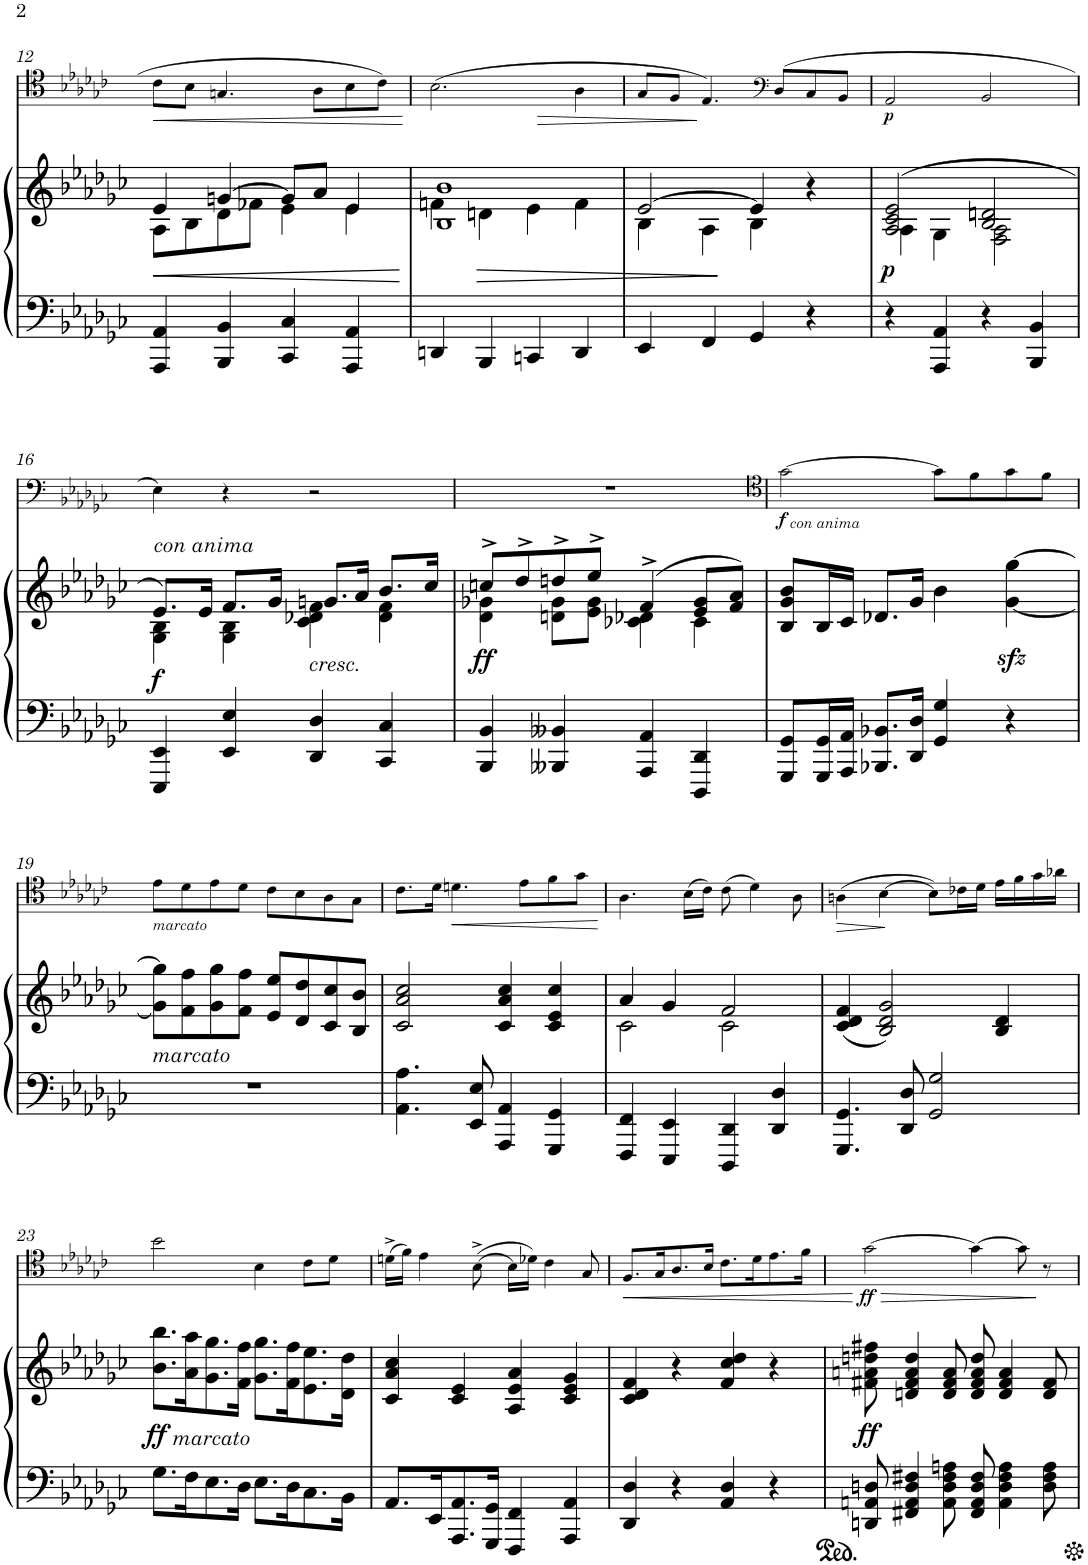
**kern	**kern	**dynam	**kern	**dynam
*part2	*part2	*part2	*part1	*part1
*staff3	*staff2	*staff2/3	*staff1	*staff1
*I"Piano	*	*	*I"Trombone	*
*I'Pno	*	*	*I'Trb	*
!!LO:PB:g=z
*clefF4	*clefG2	*	*clefC4	*
*k[b-e-a-d-g-c-]	*k[b-e-a-d-g-c-]	*	*k[b-e-a-d-g-c-]	*
*M4/4	*M4/4	*	*M4/4	*
*met(c)	*met(c)	*	*met(c)	*
=12	=12	=12	=12	=12
!	!	!LO:HP:b	!	!LO:HP:b
*	*^	*	*	*
4AAA-/ 4AA-/	4e-/	8A-\L	<	8c-\L	<
.	.	8B-\	.	8B-\J	.
4BBB-/ 4BB-/	[4gn/	8d-\	.	4.Gn/	.
.	.	8f-X\J	.	.	.
4CC-/ 4C-/	8g/L]	4e-\	.	.	.
.	8a-/J	.	.	8A-\L	.
4AAA-/ 4AA-/	4e-/	4e-\	.	8B-\	.
.	.	.	.	8c-\J	.
*	*v	*v	*	*	*
.	.	[	.	[
=13	=13	=13	=13	=13
*	*^	*	*	*
4DDn/	1B- 1b-	4fn\	.	(2.B-\	.
!	!	!	!LO:HP:b	!	!
4BBB-/	.	4dn\	>	.	.
4CCn/	.	4e-\	.	.	.
!	!	!	!	!	!LO:HP:b
4DD/	.	4f\	.	4A-\	>
=14	=14	=14	=14	=14	=14
4EE-/	[2e-/	4B-\	.	8G-/L	.
.	.	.	.	8F/J	.
4FF/	.	4A-\	.	4.E-/)	.
4GG-/	4e-/]	4B-\	]	.	.
*	*	*	*	*clefF4	*
.	.	.	.	(8D-/L	]
4r	4r	4ryy	.	8C-/	.
.	.	.	.	8BB-/J	.
=15	=15	=15	=15	=15	=15
!	!	!	!LO:DY:b	!	!LO:DY:b
4r	(2A-/ 2c-/ 2e-/	4A-\	p	2AA-/	p
4AAA-/ 4AA-/	.	4G-\	.	.	.
4r	2B-/ 2dn/	2F\ 2A-\	.	2BB-/	.
4BBB-/ 4BB-/	.	.	.	.	.
!!LO:LB:g=z
=16	=16	=16	=16	=16	=16
!	!	!	!LO:DY:b	!	!
4EEE-/ 4EE-/	8.e-/L)	4G-\ 4B-\	f	4E-\)	.
!	!LO:TX:a:i:t=con anima	!	!	!	!
.	16e-/Jk	.	.	.	.
4EE-/ 4E-/	8.f/L	4G-\ 4B-\	.	4r	.
.	16g-/Jk	.	.	.	.
!	!LO:TX:b:i:t=cresc.	!	!	!	!
4DD-/ 4D-/	8.gn/L	4c-\ 4d-X\ 4f\	.	2r	.
.	16a-/Jk	.	.	.	.
4CC-/ 4C-/	8.b-/L	4d-\ 4f\	.	.	.
.	16cc-/Jk	.	.	.	.
=17	=17	=17	=17	=17	=17
!	!	!	!LO:DY:b	!	!
4BBB-/ 4BB-/	8ccn^/L	4d-\ 4g-X\	ff	1r	.
.	8dd-^/	.	.	.	.
4BBB--X/ 4BB--X/	8ddn^/	8dn\ 8g-\L	.	.	.
.	8ee-^/J	8e-\ 8g-\J	.	.	.
4AAA-/ 4AA-/	(4f^/	4c-X\ 4d-X\	.	.	.
4DDD-/ 4DD-/	8e-/ 8g-/L	4c-\	.	.	.
.	8f/ 8a-/J)	.	.	.	.
*	*v	*v	*	*	*
=18	=18	=18	=18	=18
*	*	*	*clefC4	*
!	!	!	!LO:TX:b:i:t=con anima	!
!	!	!	!	!LO:DY:b
8GGG-/ 8GG-/L	8B-/ 8g-/ 8b-/L	.	[2g-\	f
16GGG-/ 16GG-/L	16B-/L	.	.	.
16AAA-/ 16AA-/JJ	16c-/JJ	.	.	.
8.BBB-X/ 8.BB-X/L	8.d-X/L	.	.	.
16DD-/ 16D-/Jk	16g-/Jk	.	.	.
4GG-/ 4G-/	4b-\	.	8g-\L]	.
.	.	.	8f\	.
4r	[4g-\zz< [4gg-\zz<	.	8g-\	.
.	.	.	8f\J	.
!!LO:LB:g=z
=19	=19	=19	=19	=19
!	!	!	!LO:TX:b:i:t=marcato	!
!	!LO:TX:b:i:t=marcato	!	!	!
1r	8g-\] 8gg-\]L	.	8e-\L	.
.	8f\ 8ff\	.	8d-\	.
.	8g-\ 8gg-\	.	8e-\	.
.	8f\ 8ff\J	.	8d-\J	.
.	8e-/ 8ee-/L	.	8c-\L	.
.	8d-/ 8dd-/	.	8B-\	.
.	8c-/ 8cc-/	.	8A-\	.
.	8B-/ 8b-/J	.	8G-\J	.
=20	=20	=20	=20	=20
4.AA-\ 4.A-\	2c-/ 2a-/ 2cc-/	.	8.c-\L	.
.	.	.	16d-\Jk	.
!	!	!	!	!LO:HP:b
.	.	.	4.dn\	<
8EE-/ 8E-/	.	.	.	.
4AAA-/ 4AA-/	4c-/ 4a-/ 4cc-/	.	.	.
.	.	.	8e-\L	.
4GGG-/ 4GG-/	4c-/ 4e-/ 4cc-/	.	8f\	.
.	.	.	8g-\J	.
.	.	.	.	[
=21	=21	=21	=21	=21
*	*^	*	*	*
4FFF/ 4FF/	4a-/	2c-\	.	4.A-\	.
4EEE-/ 4EE-/	4g-/	.	.	.	.
.	.	.	.	(16B-\LL	.
.	.	.	.	16c-\JJ)	.
4DDD-/ 4DD-/	2f/	2c-\	.	(8c-\	.
.	.	.	.	4d-\)	.
4DD-/ 4D-/	.	.	.	.	.
.	.	.	.	8A-\	.
*	*v	*v	*	*	*
=22	=22	=22	=22	=22
!	!	!	!	!LO:HP:b
4.GGG-/ 4.GG-/	(4c-/ 4d-/ 4f/	.	(4An\	>
.	2B-/ 2d-/ 2g-/)	.	[4B-\	.
8DD-/ 8D-/	.	.	.	.
2GG-/ 2G-/	.	.	8B-\L])	]
.	.	.	16c-X\L	.
.	.	.	16d-\JJ	.
.	4B-/ 4d-/	.	16e-\LL	.
.	.	.	16f\	.
.	.	.	16g-\	.
.	.	.	16a-X\JJ	.
!!LO:LB:g=z
=23	=23	=23	=23	=23
!	!LO:TX:b:i:t=marcato	!	!	!
!	!	!LO:DY:b	!	!
8.G-\L	8.b-\ 8.bb-\L	ff	2b-\	.
16F\K	16a-\ 16aa-\K	.	.	.
8.E-\	8.g-\ 8.gg-\	.	.	.
16D-\Jk	16f\ 16ff\Jk	.	.	.
8.E-\L	8.g-\ 8.gg-\L	.	4B-\	.
16D-\K	16f\ 16ff\K	.	.	.
8.C-\	8.e-\ 8.ee-\	.	8c-\L	.
.	.	.	8d-\J	.
16BB-\Jk	16d-\ 16dd-\Jk	.	.	.
=24	=24	=24	=24	=24
8.AA-/L	4c-/ 4a-/ 4cc-/	.	(16dn^\LL	.
.	.	.	16f\JJ)	.
.	.	.	4e-\	.
16EE-/K	.	.	.	.
8.AAA-/ 8.AA-/	4c-/ 4e-/	.	.	.
.	.	.	([8B-^\	.
16GGG-/ 16GG-/Jk	.	.	.	.
4FFF/ 4FF/	4A-/ 4e-/ 4a-/	.	16B-\LL]	.
.	.	.	16d-X\JJ)	.
.	.	.	4c-\	.
4AAA-/ 4AA-/	4c-/ 4e-/ 4g-/	.	.	.
.	.	.	8G-/	.
=25	=25	=25	=25	=25
!	!	!	!	!LO:HP:b
4DD-/ 4D-/	4c-/ 4d-/ 4f/	.	8.F/L	<
.	.	.	16G-/K	.
4r	4r	.	8.A-/	.
.	.	.	16B-/Jk	.
4AA-/ 4D-/	4f/ 4cc-/ 4dd-/	.	8.c-\L	.
.	.	.	16d-\K	.
4r	4r	.	8.e-\	.
.	.	.	16f\Jk	.
.	.	.	.	[
=26	=26	=26	=26	=26
!	!	!LO:DY:b	!	!LO:HP:b
!	!	!	!	!LO:DY:n=1:b
8DDn/ 8AAn/ 8Dn/	8f#X\ 8an\ 8ddn\ 8ff#X\	ff	[2g-\	> ff
4FF#X/ 4AA/ 4D/ 4F#X/	4dn/ 4f#/ 4a/ 4dd/	.	.	.
8AA\ 8D\ 8F#\ 8An\	8d/ 8f#/ 8a/	.	.	.
8FF#/ 8AA/ 8D/ 8F#/	8d/ 8f#/ 8a/ 8dd/	.	4g-\_	.
4AA\ 4D\ 4F#\ 4A\	4d/ 4f#/ 4a/	.	.	.
.	.	.	8g-\]	.
8D\ 8F#\ 8A\	8d/ 8f#/	.	8r	]
=	=	=	=	=
*-	*-	*-	*-	*-
